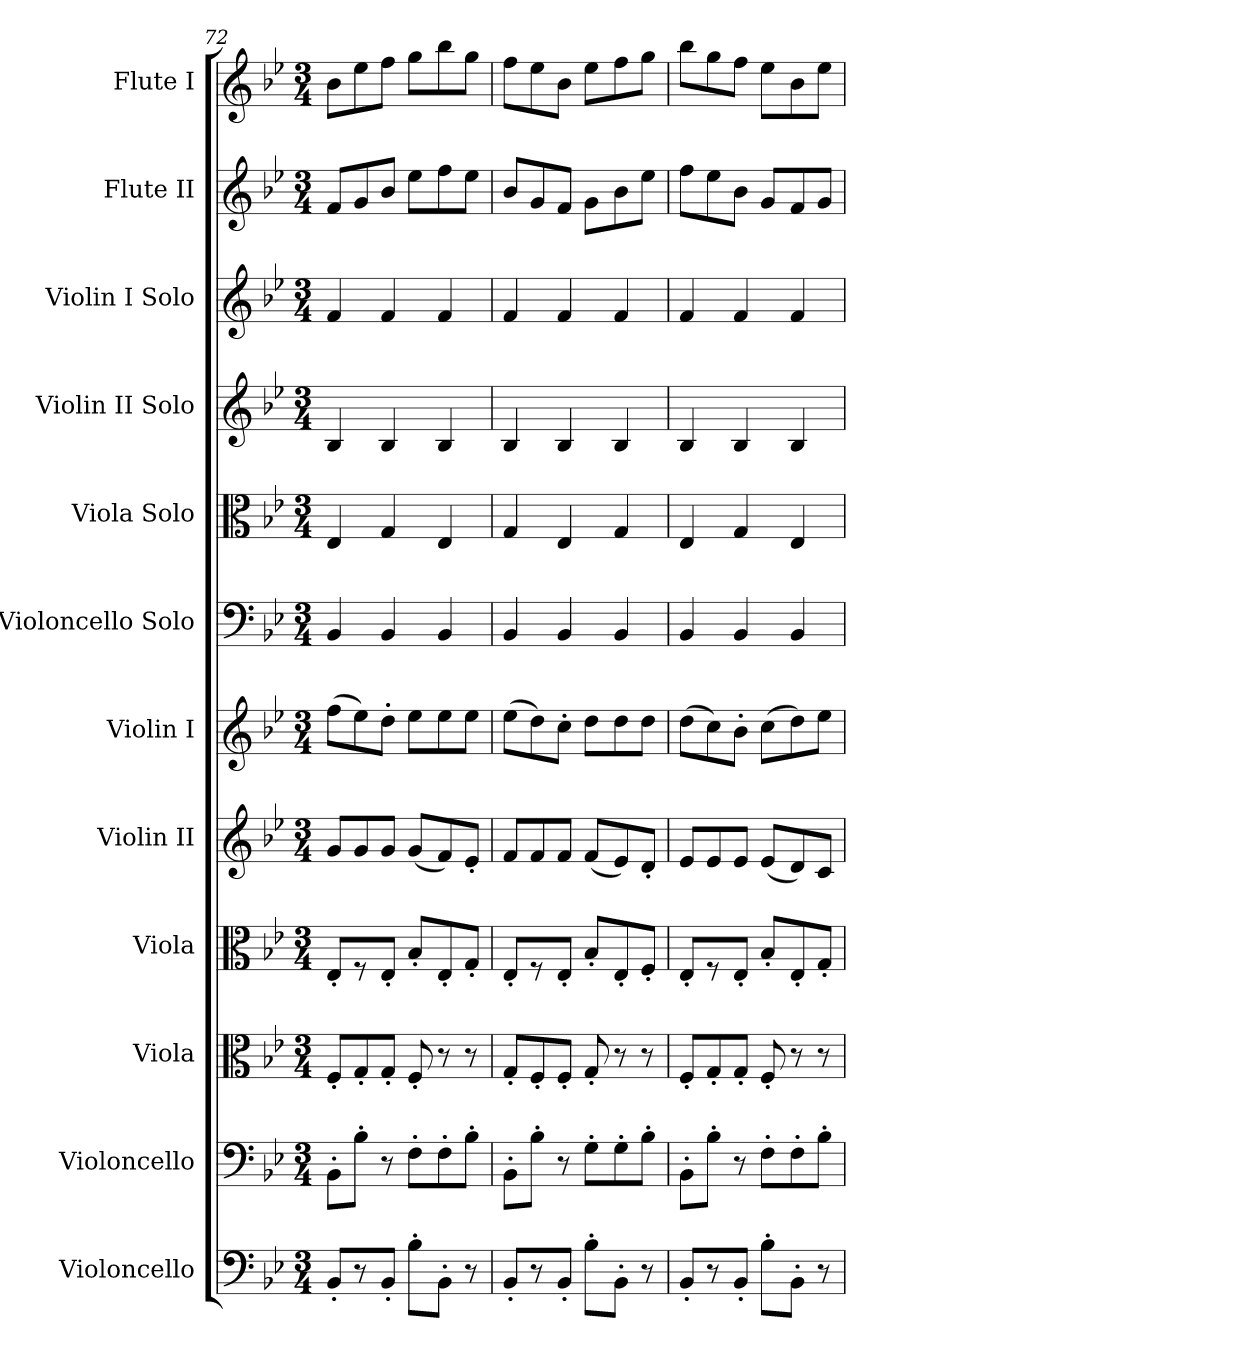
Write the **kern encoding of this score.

**kern	**kern	**kern	**kern	**kern	**kern	**kern	**kern	**kern	**kern	**kern	**kern
*part12	*part11	*part10	*part9	*part8	*part7	*part6	*part5	*part4	*part3	*part2	*part1
*staff12	*staff11	*staff10	*staff9	*staff8	*staff7	*staff6	*staff5	*staff4	*staff3	*staff2	*staff1
*I"Violoncello	*I"Violoncello	*I"Viola	*I"Viola	*I"Violin II	*I"Violin I	*I"Violoncello Solo	*I"Viola Solo	*I"Violin II Solo	*I"Violin I Solo	*I"Flute II	*I"Flute I
*I'Vc.	*I'Vc.	*I'Vla.	*I'Vla.	*I'Vln. II	*I'Vln. I	*I'Vc.	*I'Vla.	*I'Vln.	*I'Vln.	*I'Fl.	*I'Fl.
*clefF4	*clefF4	*clefC3	*clefC3	*clefG2	*clefG2	*clefF4	*clefC3	*clefG2	*clefG2	*clefG2	*clefG2
*k[b-e-]	*k[b-e-]	*k[b-e-]	*k[b-e-]	*k[b-e-]	*k[b-e-]	*k[b-e-]	*k[b-e-]	*k[b-e-]	*k[b-e-]	*k[b-e-]	*k[b-e-]
*B-:	*B-:	*B-:	*B-:	*B-:	*B-:	*B-:	*B-:	*B-:	*B-:	*B-:	*B-:
*M3/4	*M3/4	*M3/4	*M3/4	*M3/4	*M3/4	*M3/4	*M3/4	*M3/4	*M3/4	*M3/4	*M3/4
=72	=72	=72	=72	=72	=72	=72	=72	=72	=72	=72	=72
8BB-'i/L	8BB-'i\L	8F'i/L	8E-'i/L	8gi/L	(8ffi\L	4BB-i/	4E-i/	4B-i/	4fi/	8fi/L	8b-i\L
8r	8B-'i\J	8G'i/	8r	8gi/	8ee-i\)	.	.	.	.	8gi/	8ee-i\
8BB-'i/J	8r	8G'i/J	8E-'i/J	8gi/J	8dd'i\J	4BB-i/	4Gi/	4B-i/	4fi/	8b-i/J	8ffi\J
8B-'i\L	8F'i\L	8F'i/	8B-'i/L	(8gi/L	8ee-i\L	.	.	.	.	8ee-i\L	8ggi\L
8BB-'i\J	8F'i\	8r	8E-'i/	8fi/)	8ee-i\	4BB-i/	4E-i/	4B-i/	4fi/	8ffi\	8bb-i\
8r	8B-'i\J	8r	8G'i/J	8e-'i/J	8ee-i\J	.	.	.	.	8ee-i\J	8ggi\J
=73	=73	=73	=73	=73	=73	=73	=73	=73	=73	=73	=73
8BB-'i/L	8BB-'i\L	8G'i/L	8E-'i/L	8fi/L	(8ee-i\L	4BB-i/	4Gi/	4B-i/	4fi/	8b-i/L	8ffi\L
8r	8B-'i\J	8F'i/	8r	8fi/	8ddi\)	.	.	.	.	8gi/	8ee-i\
8BB-'i/J	8r	8F'i/J	8E-'i/J	8fi/J	8cc'i\J	4BB-i/	4E-i/	4B-i/	4fi/	8fi/J	8b-i\J
8B-'i\L	8G'i\L	8G'i/	8B-'i/L	(8fi/L	8ddi\L	.	.	.	.	8gi\L	8ee-i\L
8BB-'i\J	8G'i\	8r	8E-'i/	8e-i/)	8ddi\	4BB-i/	4Gi/	4B-i/	4fi/	8b-i\	8ffi\
8r	8B-'i\J	8r	8F'i/J	8d'i/J	8ddi\J	.	.	.	.	8ee-i\J	8ggi\J
=74	=74	=74	=74	=74	=74	=74	=74	=74	=74	=74	=74
8BB-'i/L	8BB-'i\L	8F'i/L	8E-'i/L	8e-i/L	(8ddi\L	4BB-i/	4E-i/	4B-i/	4fi/	8ffi\L	8bb-i\L
8r	8B-'i\J	8G'i/	8r	8e-i/	8cci\)	.	.	.	.	8ee-i\	8ggi\
8BB-'i/J	8r	8G'i/J	8E-'i/J	8e-i/J	8b-'i\J	4BB-i/	4Gi/	4B-i/	4fi/	8b-i\J	8ffi\J
8B-'i\L	8F'i\L	8F'i/	8B-'i/L	(8e-i/L	(8cci\L	.	.	.	.	8gi/L	8ee-i\L
8BB-'i\J	8F'i\	8r	8E-'i/	8di/)	8ddi\)	4BB-i/	4E-i/	4B-i/	4fi/	8fi/	8b-i\
8r	8B-'i\J	8r	8G'i/J	8ci/J	8ee-i\J	.	.	.	.	8gi/J	8ee-i\J
=	=	=	=	=	=	=	=	=	=	=	=
*-	*-	*-	*-	*-	*-	*-	*-	*-	*-	*-	*-
